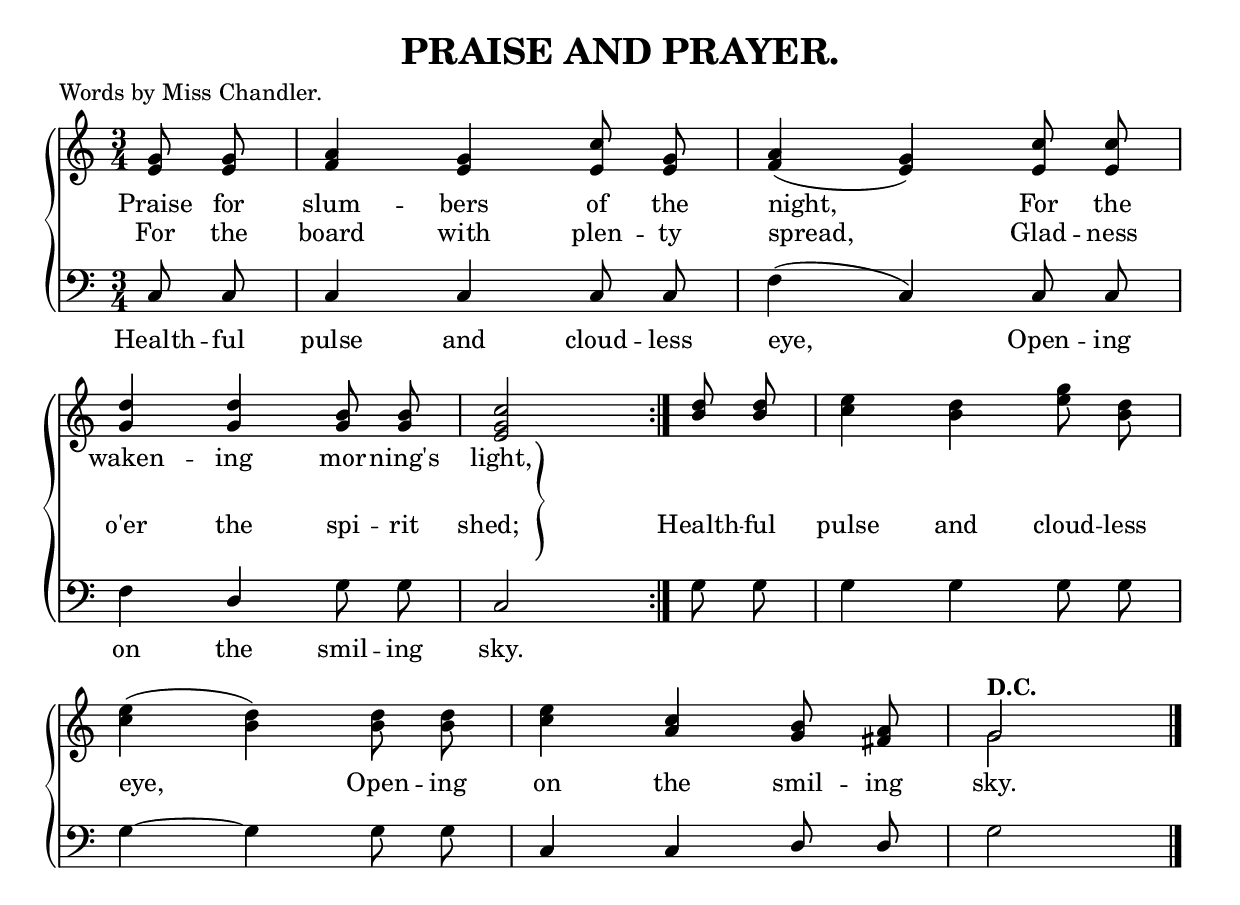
\version "2.10"
\include "english.ly"

\header {
  title =    "PRAISE AND PRAYER."
  poet =     "Words by Miss Chandler."
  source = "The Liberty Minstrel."
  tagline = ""
}

leftbrace = \markup {\override #'(font-encoding . fetaBraces) \lookup #"brace140" }

rightbrace = \markup {\rotate #180 \leftbrace }

lineOne = \lyricmode {
  Praise for slum -- bers of the night, For the
  waken -- ing mor -- ning's light,
}

lineTwo = \lyricmode {
  For the board with plen -- ty spread, Glad -- ness
  o'er the spi -- rit \markup{ "shed;" \hspace #1.0 \raise #3 \rightbrace } Health -- ful pulse and cloud -- less
  eye, Open -- ing on the smil -- ing sky.
}

lineThree = \lyricmode {
  Health -- ful pulse and cloud -- less eye, Open -- ing
  on the smil -- ing sky.
}

treble = \relative c' {
  \clef treble
  \time 3/4
  \key c \major
  \autoBeamOff

  \tag #'main { \repeat volta 2 {
    \partial 4 \stemUp <e g>8 <e g> |
    <f a>4 <e g> <e c'>8 <e g> |
    <f a>4( <e g>) <e c'>8 <e c'> |

    \break
    <g d'>4 <g d'> <g b>8 <g b> |
    <e g c>2
  } }
  \tag #'toDC { 
  <b' d>8 <b d> |
  \stemDown <c e>4 <b d> <e g>8 <b d> |

  \break
  \stemNeutral <c e>4( <b d>) <b d>8 <b d> |
  <c e>4 \stemUp <a c> \stemNeutral <g b>8 <fs a>
  \voiceOne << { g2^\markup { \bold "D.C." } } \context Voice="1" { \voiceTwo g2 \oneVoice } >> \oneVoice \bar "|."
  }
}

bass = \relative c {
  \clef bass
  \time 3/4
  \key c \major
  \autoBeamOff

    \tag #'main { \repeat volta 2 {
    \partial 4 c8 c |
    c4 c c8 c |
    f4( c) c8 c |

    \break
    f4 \stemUp d \stemNeutral g8 g
    c,2
  } }
  \tag #'toDC { 
  g'8 g |
  g4 g g8 g |

  \break
  g4 ~ g g8 g |
  c,4 c \stemUp d8 d |
  \stemNeutral g2 \bar "|."
  }
}

\score { 
  \new ChoirStaff \with{systemStartDelimiter = #'SystemStartBrace }	
   <<
     \new Staff = "upper"  \new Voice = "treble" { \treble }
     \new Lyrics \lyricsto "treble" { \lineOne }
     \new Lyrics \lyricsto "treble" { \lineTwo }
     \new Staff = "lower"  \new Voice = "bass" { \bass }
     \new Lyrics \lyricsto "treble" { \lineThree }
   >>
   
\layout {
	indent=0
	\context { \Staff \override Rest #'style = #'classical }
	\context { \Score \remove "Bar_number_engraver" }
	\context { \Score \remove "Mark_engraver" }
        \context { \Staff \consists "Mark_engraver" }
	  }
}

\score { 
  \new ChoirStaff \with{systemStartDelimiter = #'SystemStartBrace }	
   <<
    \new Staff = "upper"  \new Voice = "treble" { \unfoldRepeats \treble  \keepWithTag #'main \treble }
    \new Staff = "lower"  \new Voice = "bass" { \unfoldRepeats \bass \keepWithTag #'main \bass }
   >>
  	  
\midi { \context { \Score tempoWholesPerMinute = #(ly:make-moment 100 4 ) }}    
}

%%Transcriber's Notes:

%%A second score is provided to unfold the repeats and generate the midi.